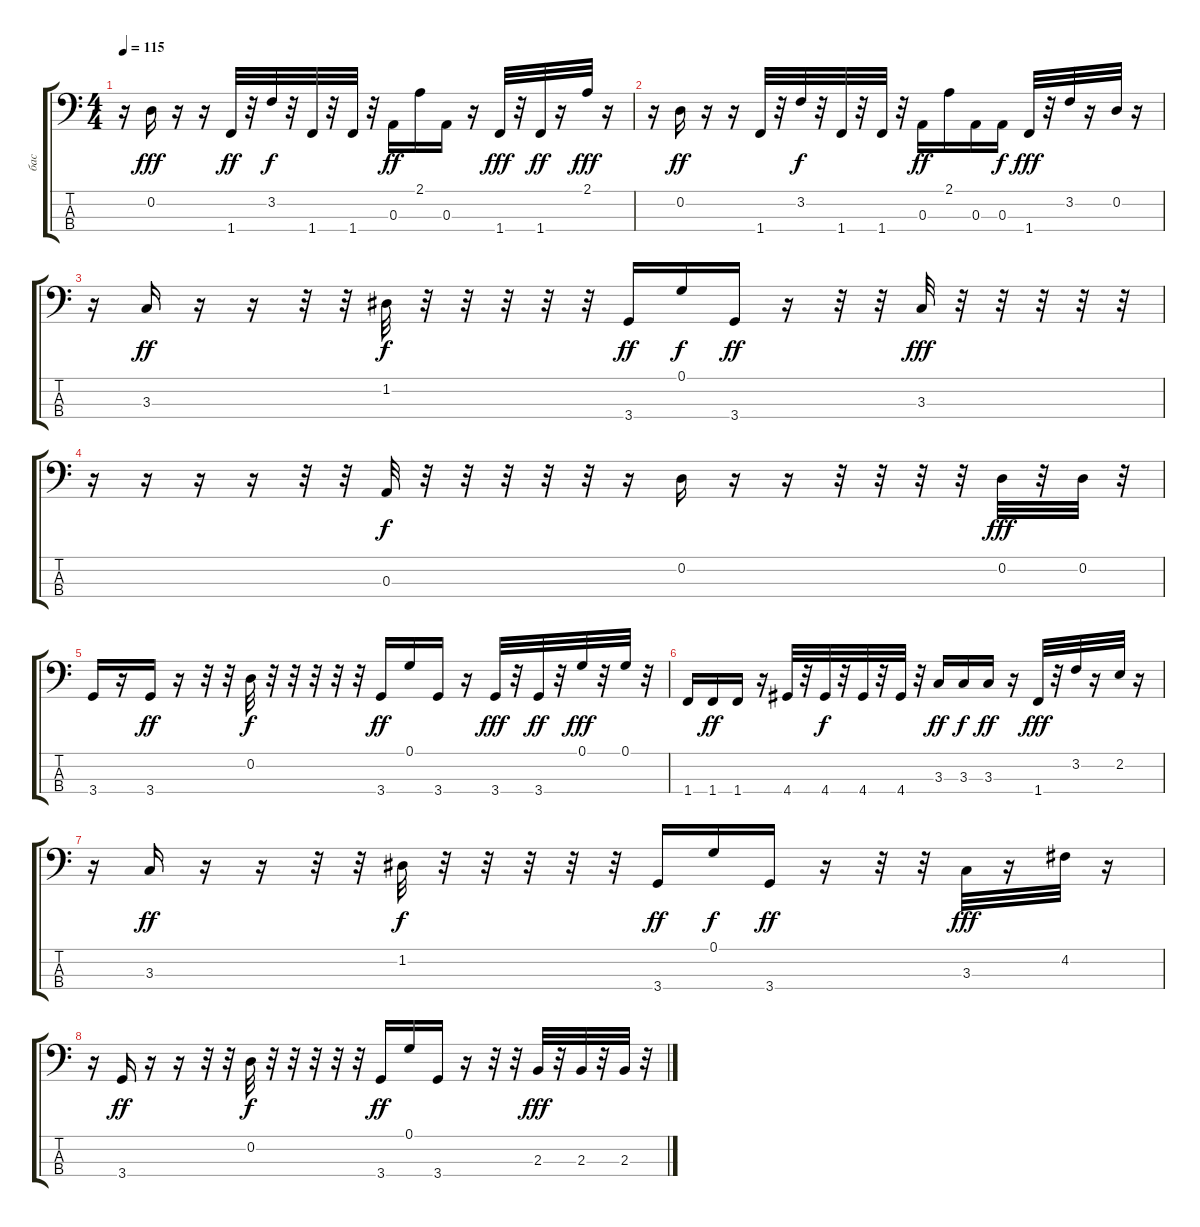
\track ("бас" "бас") {instrument electricbassfinger}
\staff {score tabs}
\tuning (G2 D2 A1 E1) {hide}
\ts (4 4)
\tempo 115
\clef f4
\ks c
r.16{dy fff} 0.2.16 r.16 r.16 1.4.32{dy ff} r.32 3.2.32{dy f} r.32 1.4.32 r.32 1.4.32 r.32 0.3.16{dy ff} 2.1.16 0.3.16 r.16 1.4.32{dy fff} r.32 1.4.32{dy ff} r.16 2.1.32{dy fff} r.16 |
r.16 0.2.16{dy ff} r.16 r.16 1.4.32 r.32 3.2.32{dy f} r.32 1.4.32 r.32 1.4.32 r.32 0.3.16{dy ff} 2.1.16 0.3.16 0.3.16{dy f} 1.4.32{dy fff} r.32 3.2.32 r.16 0.2.32 r.16 |
r.16 3.3.16{dy ff} r.16 r.16 r.32 r.32 1.2.32{dy f} r.32 r.32 r.32 r.32 r.32 3.4.16{dy ff} 0.1.16{dy f} 3.4.16{dy ff} r.16 r.32 r.32 3.3.32{dy fff} r.32 r.32 r.32 r.32 r.32 |
r.16 r.16 r.16{instrument slapbass1} r.16 r.32 r.32 0.3.32{dy f} r.32 r.32 r.32 r.32 r.32 r.16 0.2.16 r.16 r.16 r.32 r.32 r.32 r.32 0.2.32{dy fff} r.32 0.2.32 r.32 |
3.4.16 r.16 3.4.16{dy ff instrument slapbass1} r.16 r.32 r.32 0.2.32{dy f} r.32 r.32 r.32 r.32 r.32 3.4.16{dy ff} 0.1.16 3.4.16 r.16 3.4.32{dy fff} r.32 3.4.32{dy ff} r.32 0.1.32{dy fff} r.32 0.1.32 r.32 |
1.4.16 1.4.16{dy ff} 1.4.16 r.16 4.4.32 r.32 4.4.32{dy f} r.32 4.4.32 r.32 4.4.32 r.32 3.3.16{dy ff} 3.3.16{dy f} 3.3.16{dy ff} r.16 1.4.32{dy fff} r.32 3.2.32 r.16 2.2.32 r.16 |
r.16 3.3.16{dy ff} r.16 r.16 r.32 r.32 1.2.32{dy f} r.32 r.32 r.32 r.32 r.32 3.4.16{dy ff} 0.1.16{dy f} 3.4.16{dy ff} r.16 r.32 r.32 3.3.32{dy fff} r.16 4.2.32{balance 15} r.16 |
r.16{balance 1} 3.4.16{dy ff} r.16 r.16{balance 15} r.32{balance 15} r.32 0.2.32{dy f balance 0} r.32 r.32 r.32 r.32{balance 16} r.32 3.4.16{dy ff} 0.1.16{balance 0} 3.4.16 r.16{balance 15} r.32 r.32 2.3.32{dy fff balance 0} r.32 2.3.32{balance 16} r.32 2.3.32 r.32
